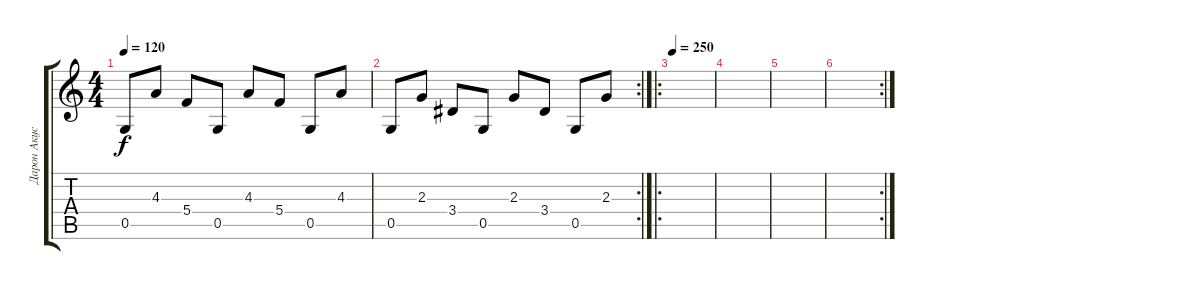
\track ("Дарон Акустика" "Дарон Акус") {instrument electricguitarclean}
\staff {score tabs}
\tuning (D4 A3 F3 C3 G2 C2) {hide}
\ts (4 4)
\tempo 120
\clef g2
\ks c
0.5.8{dy f} 4.3.8 5.4.8 0.5.8 4.3.8 5.4.8 0.5.8 4.3.8 |
\rc 2
0.5.8 2.3.8 3.4.8 0.5.8 2.3.8 3.4.8 0.5.8 2.3.8 |
\ro
\tempo 250
|
|
|
\rc 2
